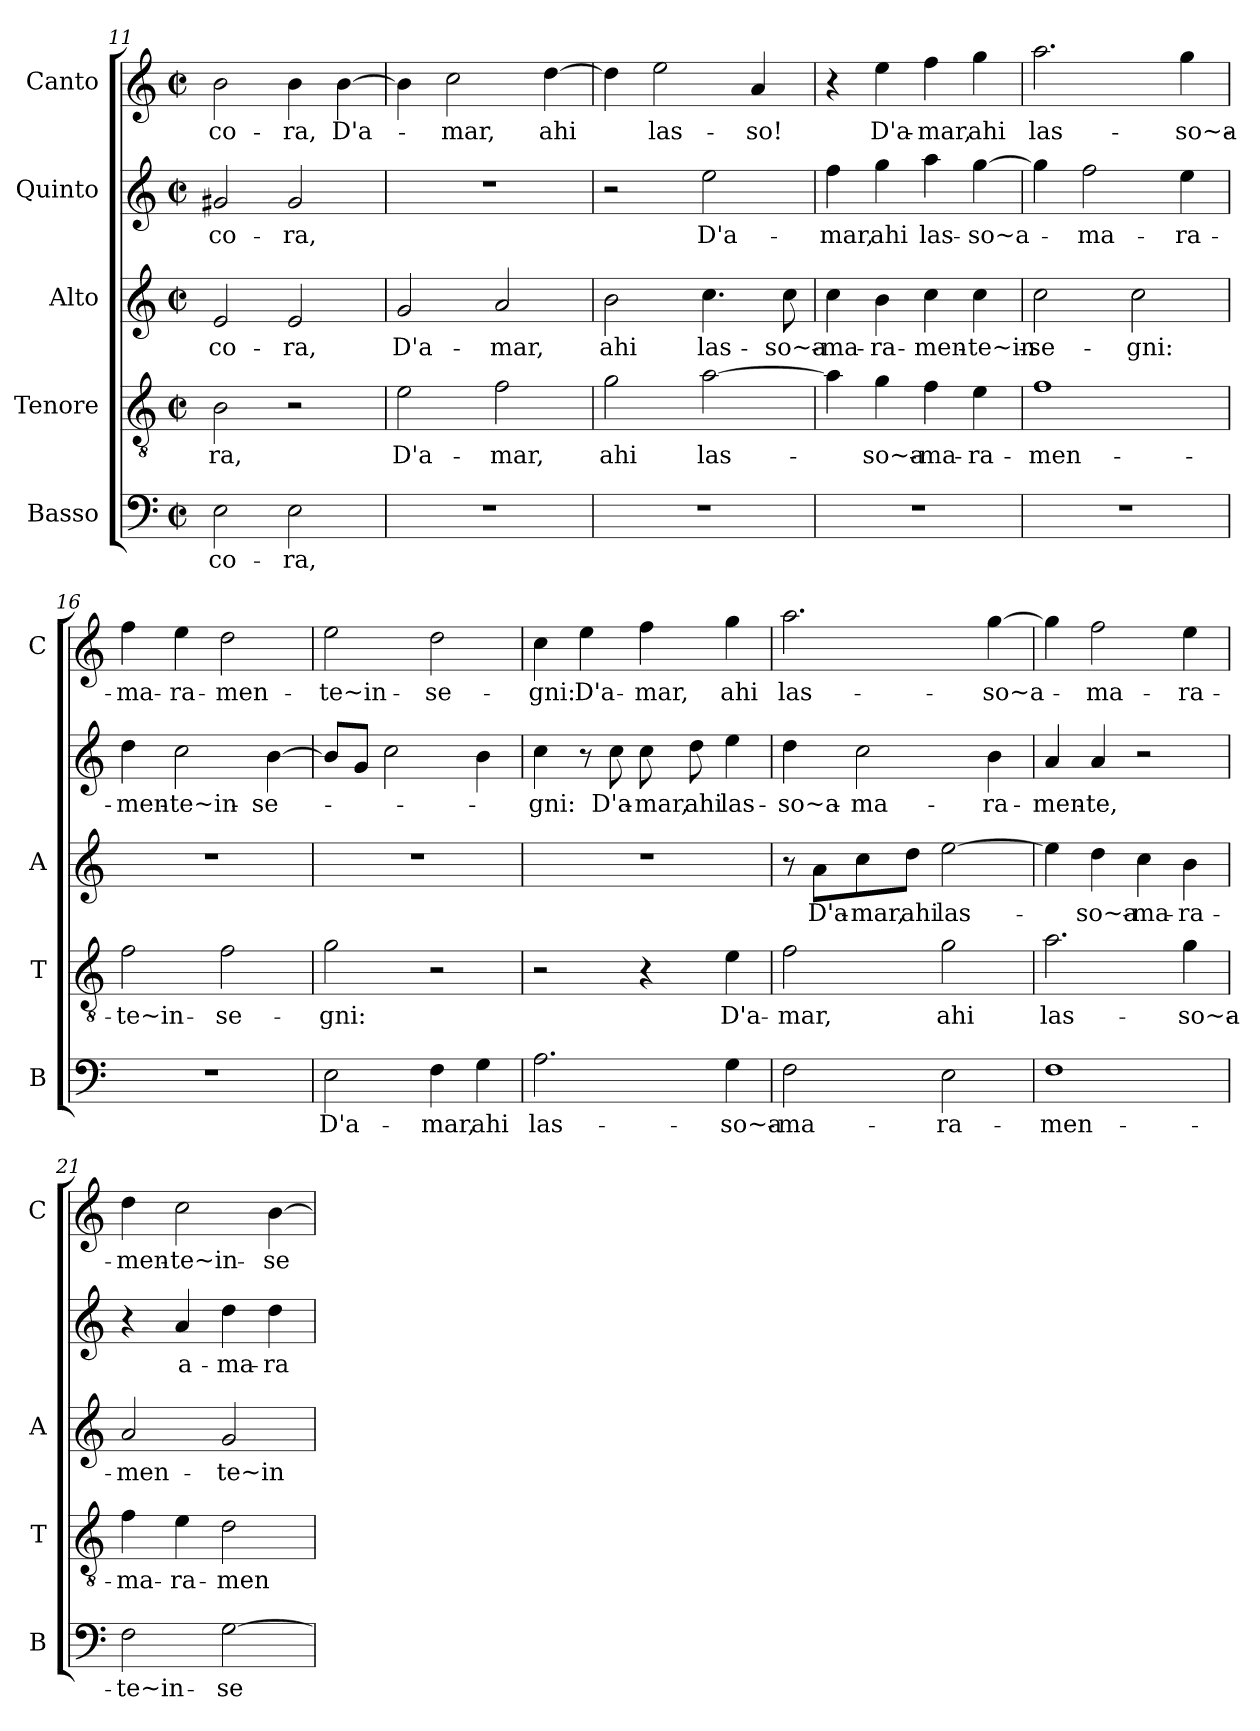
**kern	**text	**kern	**text	**kern	**text	**kern	**text	**kern	**text
*part5	*part5	*part4	*part4	*part3	*part3	*part2	*part2	*part1	*part1
*staff5	*staff5	*staff4	*staff4	*staff3	*staff3	*staff2	*staff2	*staff1	*staff1
*I"Basso	*	*I"Tenore	*	*I"Alto	*	*I"Quinto	*	*I"Canto	*
*I'B	*	*I'T	*	*I'A	*	*	*	*I'C	*
*clefF4	*	*clefGv2	*	*clefG2	*	*clefG2	*	*clefG2	*
*k[]	*	*k[]	*	*k[]	*	*k[]	*	*k[]	*
*C:	*	*C:	*	*C:	*	*C:	*	*C:	*
*M2/2	*	*M2/2	*	*M2/2	*	*M2/2	*	*M2/2	*
*met(c|)	*	*met(c|)	*	*met(c|)	*	*met(c|)	*	*met(c|)	*
=11	=11	=11	=11	=11	=11	=11	=11	=11	=11
2E\	-co-	2B\	-ra,	2e/	-co-	2g#X/	-co-	2b\	-co-
2E\	-ra,	2r	.	2e/	-ra,	2g#/	-ra,	4b\	-ra,
.	.	.	.	.	.	.	.	[4b\	D'a-
!!LO:PB:g=z
=12	=12	=12	=12	=12	=12	=12	=12	=12	=12
1r	.	2e\	D'a-	2g/	D'a-	1r	.	4b\]	.
.	.	.	.	.	.	.	.	2cc\	-mar,
.	.	2f\	-mar,	2a/	-mar,	.	.	.	.
.	.	.	.	.	.	.	.	[4dd\	ahi
=13	=13	=13	=13	=13	=13	=13	=13	=13	=13
1r	.	2g\	ahi	2b\	ahi	2r	.	4dd\]	.
.	.	.	.	.	.	.	.	2ee\	las-
.	.	[2a\	las-	4.cc\	las-	2ee\	D'a-	.	.
.	.	.	.	.	.	.	.	4a/	-so!
.	.	.	.	8cc\	-so~a-	.	.	.	.
=14	=14	=14	=14	=14	=14	=14	=14	=14	=14
1r	.	4a\]	.	4cc\	-ma-	4ff\	-mar,	4r	.
.	.	4g\	-so~a-	4b\	-ra-	4gg\	ahi	4ee\	D'a-
.	.	4f\	-ma-	4cc\	-men-	4aa\	las-	4ff\	-mar,
.	.	4e\	-ra-	4cc\	-te~in-	[4gg\	-so~a-	4gg\	ahi
=15	=15	=15	=15	=15	=15	=15	=15	=15	=15
1r	.	1f	-men-	2cc\	-se-	4gg\]	.	2.aa\	las-
.	.	.	.	.	.	2ff\	-ma-	.	.
.	.	.	.	2cc\	-gni:	.	.	.	.
.	.	.	.	.	.	4ee\	-ra-	4gg\	-so~a-
=16	=16	=16	=16	=16	=16	=16	=16	=16	=16
1r	.	2f\	-te~in-	1r	.	4dd\	-men-	4ff\	-ma-
.	.	.	.	.	.	2cc\	-te~in-	4ee\	-ra-
.	.	2f\	-se-	.	.	.	.	2dd\	-men-
.	.	.	.	.	.	[4b\	-se-	.	.
=17	=17	=17	=17	=17	=17	=17	=17	=17	=17
2E\	D'a-	2g\	-gni:	1r	.	8b/L]	.	2ee\	-te~in-
.	.	.	.	.	.	8g/J	.	.	.
.	.	.	.	.	.	2cc\	.	.	.
4F\	-mar,	2r	.	.	.	.	.	2dd\	-se-
4G\	ahi	.	.	.	.	4b\	.	.	.
=18	=18	=18	=18	=18	=18	=18	=18	=18	=18
2.A\	las-	2r	.	1r	.	4cc\	-gni:	4cc\	-gni:
.	.	.	.	.	.	8r	.	4ee\	D'a-
.	.	.	.	.	.	8cc\	D'a-	.	.
.	.	4r	.	.	.	8cc\	-mar,	4ff\	-mar,
.	.	.	.	.	.	8dd\	ahi	.	.
4G\	-so~a-	4e\	D'a-	.	.	4ee\	las-	4gg\	ahi
!!LO:LB:g=z
=19	=19	=19	=19	=19	=19	=19	=19	=19	=19
2F\	-ma-	2f\	-mar,	8r	.	4dd\	-so~a-	2.aa\	las-
.	.	.	.	8a\L	D'a-	.	.	.	.
.	.	.	.	8cc\	-mar,	2cc\	-ma-	.	.
.	.	.	.	8dd\J	ahi	.	.	.	.
2E\	-ra-	2g\	ahi	[2ee\	las-	.	.	.	.
.	.	.	.	.	.	4b\	-ra-	[4gg\	-so~a-
=20	=20	=20	=20	=20	=20	=20	=20	=20	=20
1F	-men-	2.a\	las-	4ee\]	.	4a/	-men-	4gg\]	.
.	.	.	.	4dd\	-so~a-	4a/	-te,	2ff\	-ma-
.	.	.	.	4cc\	-ma-	2r	.	.	.
.	.	4g\	-so~a-	4b\	-ra-	.	.	4ee\	-ra-
=21	=21	=21	=21	=21	=21	=21	=21	=21	=21
2F\	-te~in-	4f\	-ma-	2a/	-men-	4r	.	4dd\	-men-
.	.	4e\	-ra-	.	.	4a/	a-	2cc\	-te~in-
[2G\	-se-	2d\	-men-	2g/	-te~in-	4dd\	-ma-	.	.
.	.	.	.	.	.	4dd\	-ra-	[4b\	-se-
=	=	=	=	=	=	=	=	=	=
*-	*-	*-	*-	*-	*-	*-	*-	*-	*-
